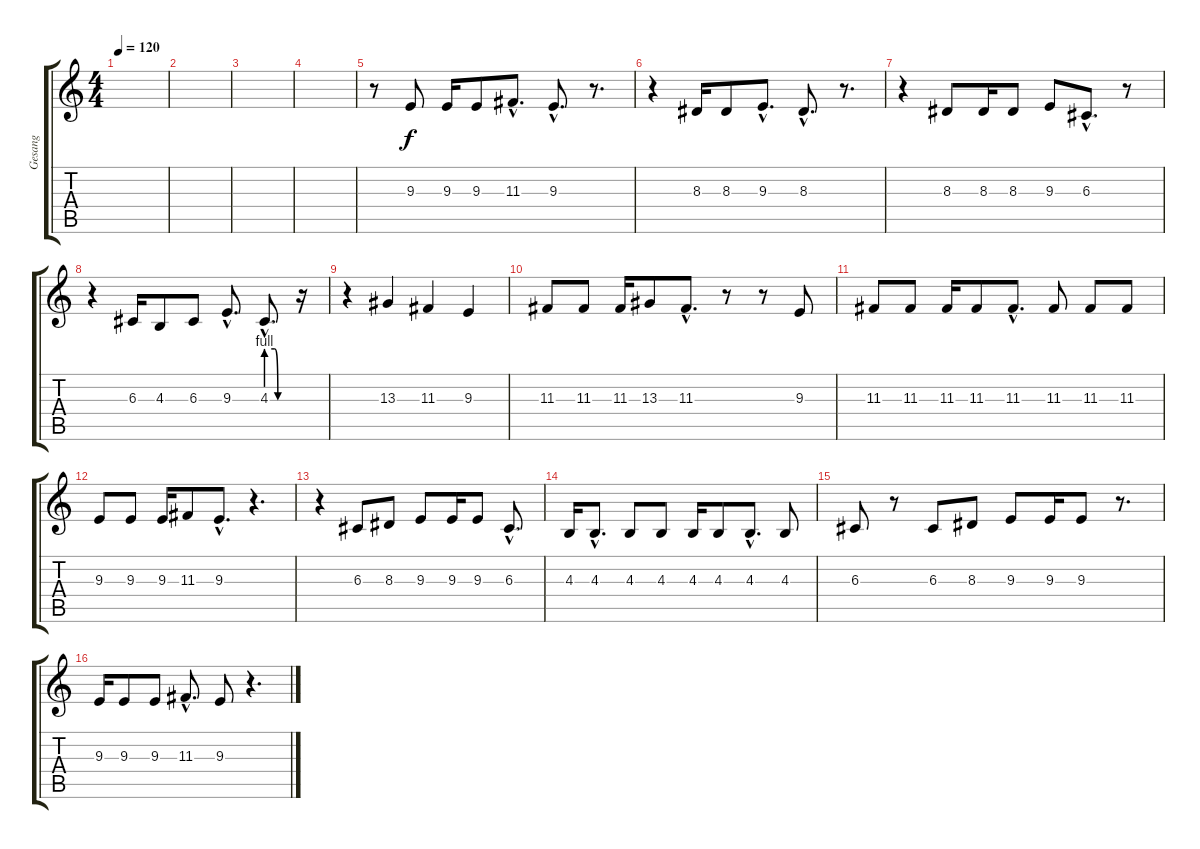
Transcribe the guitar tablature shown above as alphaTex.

\track ("Gesang" "Gesang") {instrument oboe}
\staff {score tabs}
\tuning (E4 B3 G3 D3 A2 E2) {hide}
\ts (4 4)
\tempo 120
\clef g2
\ks c
|
|
|
|
r.8 9.3.8 9.3.16 9.3.8 11.3{hac}.8{d} 9.3{hac}.8{d} r.8{d} |
r.4 8.3.16 8.3.8 9.3{hac}.8{d} 8.3{hac}.8{d} r.8{d} |
r.4 8.3.8 8.3.16 8.3.8 9.3.8 6.3{hac}.8{d} r.8 |
r.4 6.3.16 4.3.8 6.3.8 9.3{hac}.8{d} 4.3{be (custom 0 4 20 4 27 0 40 0 60 0) hac}.8{d} r.16 |
r.4 13.3.4 11.3.4 9.3.4 |
11.3.8 11.3.8 11.3.16 13.3.8 11.3{hac}.8{d} r.8 r.8 9.3.8 |
11.3.8 11.3.8 11.3.16 11.3.8 11.3{hac}.8{d} 11.3.8 11.3.8 11.3.8 |
9.3.8 9.3.8 9.3.16 11.3.8 9.3{hac}.8{d} r.4{d} |
r.4 6.3.8 8.3.8 9.3.8 9.3.16 9.3.8 6.3{hac}.8{d} |
4.3.16 4.3{hac}.8{d} 4.3.8 4.3.8 4.3.16 4.3.8 4.3{hac}.8{d} 4.3.8 |
6.3.8 r.8 6.3.8 8.3.8 9.3.8 9.3.16 9.3.8 r.8{d} |
9.3.16 9.3.8 9.3.8 11.3{hac}.8{d} 9.3.8 r.4{d}
